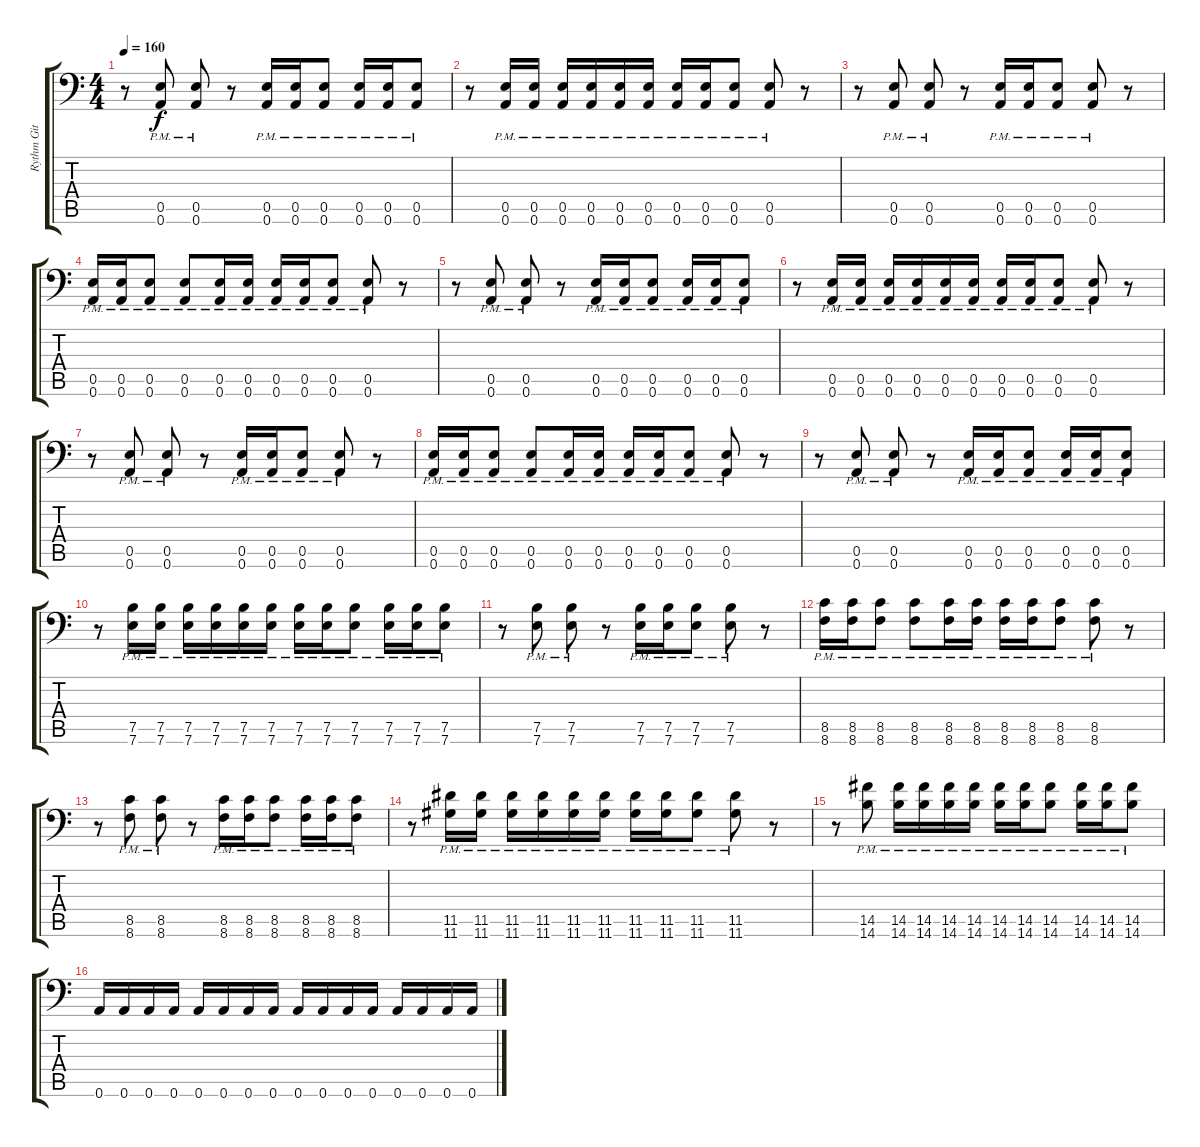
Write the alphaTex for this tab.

\track ("Rythm Git 2" "Rythm Git ") {instrument distortionguitar}
\staff {score tabs}
\tuning (B3 Gb3 D3 A2 E2 A1) {hide}
\ts (4 4)
\tempo 160
\clef f4
\ks c
r.8{dy f} (0.5{pm} 0.6{pm}).8 (0.5{pm} 0.6{pm}).8 r.8 (0.5{pm} 0.6{pm}).16 (0.5{pm} 0.6{pm}).16 (0.5{pm} 0.6{pm}).8 (0.5{pm} 0.6{pm}).16 (0.5{pm} 0.6{pm}).16 (0.5{pm} 0.6{pm}).8 |
r.8 (0.5{pm} 0.6{pm}).16 (0.5{pm} 0.6{pm}).16 (0.5{pm} 0.6{pm}).16 (0.5{pm} 0.6{pm}).16 (0.5{pm} 0.6{pm}).16 (0.5{pm} 0.6{pm}).16 (0.5{pm} 0.6{pm}).16 (0.5{pm} 0.6{pm}).16 (0.5{pm} 0.6{pm}).8 (0.5{pm} 0.6{pm}).8 r.8 |
r.8 (0.5{pm} 0.6{pm}).8 (0.5{pm} 0.6{pm}).8 r.8 (0.5{pm} 0.6{pm}).16 (0.5{pm} 0.6{pm}).16 (0.5{pm} 0.6{pm}).8 (0.5{pm} 0.6{pm}).8 r.8 |
(0.5{pm} 0.6{pm}).16 (0.5{pm} 0.6{pm}).16 (0.5{pm} 0.6{pm}).8 (0.5{pm} 0.6{pm}).8 (0.5{pm} 0.6{pm}).16 (0.5{pm} 0.6{pm}).16 (0.5{pm} 0.6{pm}).16 (0.5{pm} 0.6{pm}).16 (0.5{pm} 0.6{pm}).8 (0.5{pm} 0.6{pm}).8 r.8 |
r.8 (0.5{pm} 0.6{pm}).8 (0.5{pm} 0.6{pm}).8 r.8 (0.5{pm} 0.6{pm}).16 (0.5{pm} 0.6{pm}).16 (0.5{pm} 0.6{pm}).8 (0.5{pm} 0.6{pm}).16 (0.5{pm} 0.6{pm}).16 (0.5{pm} 0.6{pm}).8 |
r.8 (0.5{pm} 0.6{pm}).16 (0.5{pm} 0.6{pm}).16 (0.5{pm} 0.6{pm}).16 (0.5{pm} 0.6{pm}).16 (0.5{pm} 0.6{pm}).16 (0.5{pm} 0.6{pm}).16 (0.5{pm} 0.6{pm}).16 (0.5{pm} 0.6{pm}).16 (0.5{pm} 0.6{pm}).8 (0.5{pm} 0.6{pm}).8 r.8 |
r.8 (0.5{pm} 0.6{pm}).8 (0.5{pm} 0.6{pm}).8 r.8 (0.5{pm} 0.6{pm}).16 (0.5{pm} 0.6{pm}).16 (0.5{pm} 0.6{pm}).8 (0.5{pm} 0.6{pm}).8 r.8 |
(0.5{pm} 0.6{pm}).16 (0.5{pm} 0.6{pm}).16 (0.5{pm} 0.6{pm}).8 (0.5{pm} 0.6{pm}).8 (0.5{pm} 0.6{pm}).16 (0.5{pm} 0.6{pm}).16 (0.5{pm} 0.6{pm}).16 (0.5{pm} 0.6{pm}).16 (0.5{pm} 0.6{pm}).8 (0.5{pm} 0.6{pm}).8 r.8 |
r.8 (0.5{pm} 0.6{pm}).8 (0.5{pm} 0.6{pm}).8 r.8 (0.5{pm} 0.6{pm}).16 (0.5{pm} 0.6{pm}).16 (0.5{pm} 0.6{pm}).8 (0.5{pm} 0.6{pm}).16 (0.5{pm} 0.6{pm}).16 (0.5{pm} 0.6{pm}).8 |
r.8 (7.5{pm} 7.6{pm}).16 (7.5{pm} 7.6{pm}).16 (7.5{pm} 7.6{pm}).16 (7.5{pm} 7.6{pm}).16 (7.5{pm} 7.6{pm}).16 (7.5{pm} 7.6{pm}).16 (7.5{pm} 7.6{pm}).16 (7.5{pm} 7.6{pm}).16 (7.5{pm} 7.6{pm}).8 (7.5{pm} 7.6{pm}).16 (7.5{pm} 7.6{pm}).16 (7.5{pm} 7.6{pm}).8 |
r.8 (7.5{pm} 7.6{pm}).8 (7.5{pm} 7.6{pm}).8 r.8 (7.5{pm} 7.6{pm}).16 (7.5{pm} 7.6{pm}).16 (7.5{pm} 7.6{pm}).8 (7.5{pm} 7.6{pm}).8 r.8 |
(8.5{pm} 8.6{pm}).16 (8.5{pm} 8.6{pm}).16 (8.5{pm} 8.6{pm}).8 (8.5{pm} 8.6{pm}).8 (8.5{pm} 8.6{pm}).16 (8.5{pm} 8.6{pm}).16 (8.5{pm} 8.6{pm}).16 (8.5{pm} 8.6{pm}).16 (8.5{pm} 8.6{pm}).8 (8.5{pm} 8.6{pm}).8 r.8 |
r.8 (8.5{pm} 8.6{pm}).8 (8.5{pm} 8.6{pm}).8 r.8 (8.5{pm} 8.6{pm}).16 (8.5{pm} 8.6{pm}).16 (8.5{pm} 8.6{pm}).8 (8.5{pm} 8.6{pm}).16 (8.5{pm} 8.6{pm}).16 (8.5{pm} 8.6{pm}).8 |
r.8 (11.5{pm} 11.6{pm}).16 (11.5{pm} 11.6{pm}).16 (11.5{pm} 11.6{pm}).16 (11.5{pm} 11.6{pm}).16 (11.5{pm} 11.6{pm}).16 (11.5{pm} 11.6{pm}).16 (11.5{pm} 11.6{pm}).16 (11.5{pm} 11.6{pm}).16 (11.5{pm} 11.6{pm}).8 (11.5{pm} 11.6{pm}).8 r.8 |
r.8 (14.5{pm} 14.6{pm}).8 (14.5{pm} 14.6{pm}).16 (14.5{pm} 14.6{pm}).16 (14.5{pm} 14.6{pm}).16 (14.5{pm} 14.6{pm}).16 (14.5{pm} 14.6{pm}).16 (14.5{pm} 14.6{pm}).16 (14.5{pm} 14.6{pm}).8 (14.5{pm} 14.6{pm}).16 (14.5{pm} 14.6{pm}).16 (14.5{pm} 14.6{pm}).8 |
0.6.16 0.6.16 0.6.16 0.6.16 0.6.16 0.6.16 0.6.16 0.6.16 0.6.16 0.6.16 0.6.16 0.6.16 0.6.16 0.6.16 0.6.16 0.6.16
